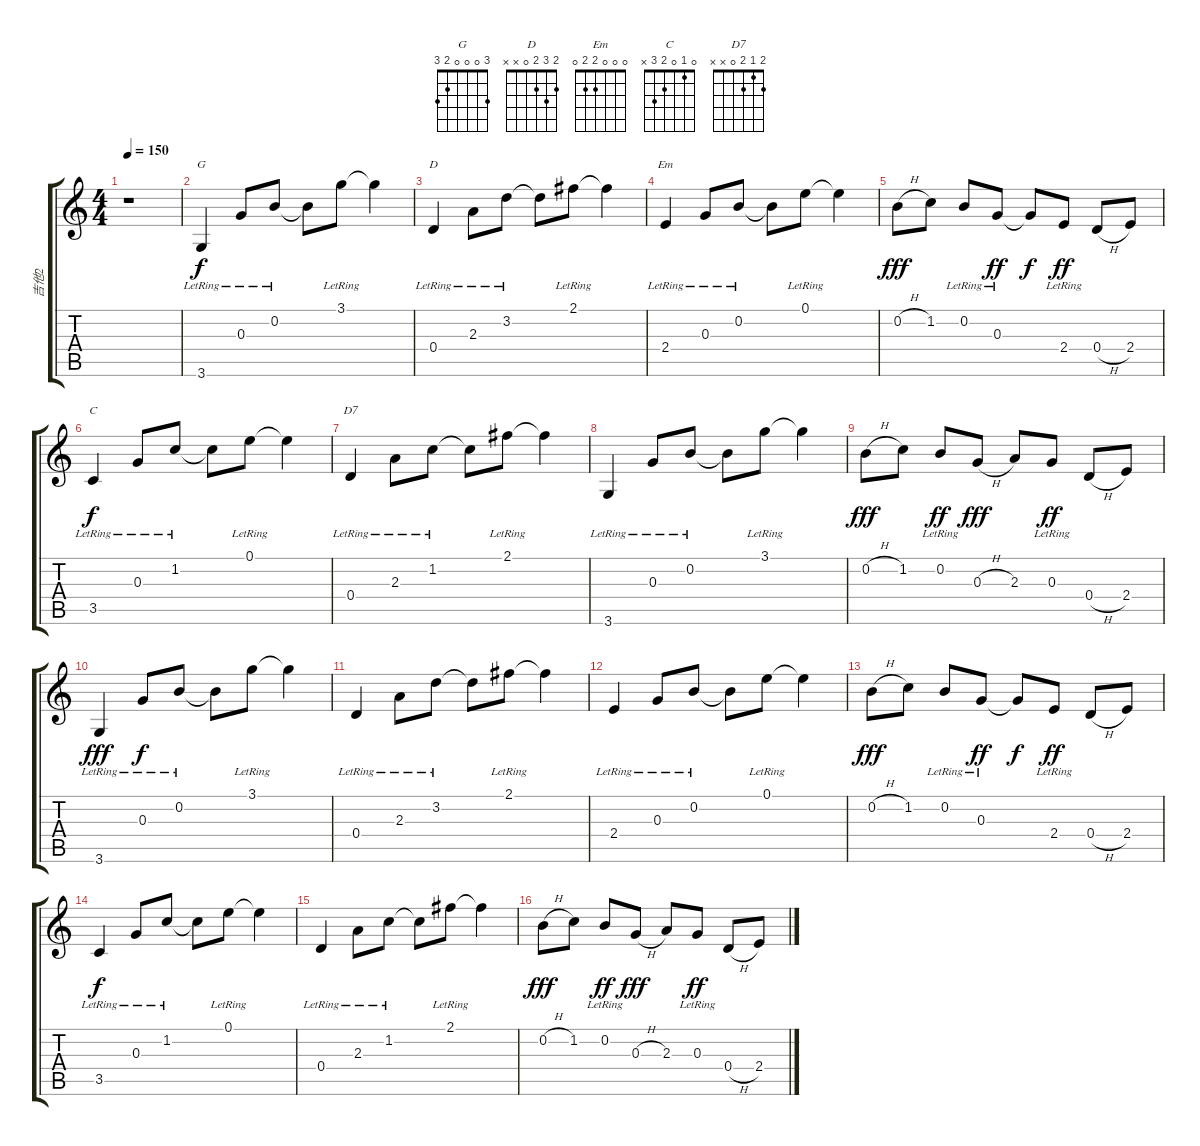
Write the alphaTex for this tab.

\track ("吉他2" "吉他2") {instrument acousticguitarsteel}
\staff {score tabs}
\tuning (E4 B3 G3 D3 A2 E2) {hide}
\chord ("G" 3 0 0 0 2 3)
\chord ("D" 2 3 2 0 x x)
\chord ("Em" 0 0 0 2 2 0)
\chord ("C" 0 1 0 2 3 x)
\chord ("D7" 2 1 2 0 x x)
\ts (4 4)
\tempo 150
\clef g2
\ks c
r.1{dy fff} |
3.6{lr}.4{ch "G" dy f} 0.3{lr}.8 0.2{lr}.8 0.2{t}.8 3.1{lr}.8 3.1{t}.4 |
0.4{lr}.4{ch "D"} 2.3{lr}.8 3.2{lr}.8 3.2{t}.8 2.1{lr}.8 2.1{t}.4 |
2.4{lr}.4{ch "Em"} 0.3{lr}.8 0.2{lr}.8 0.2{t}.8 0.1{lr}.8 0.1{t}.4 |
0.2{h}.8{dy fff} 1.2.8 0.2{lr}.8 0.3{lr}.8{dy ff} 0.3{t}.8{dy f} 2.4{lr}.8{dy ff} 0.4{h}.8 2.4.8 |
3.5{lr}.4{ch "C" dy f} 0.3{lr}.8 1.2{lr}.8 1.2{t}.8 0.1{lr}.8 0.1{t}.4 |
0.4{lr}.4{ch "D7"} 2.3{lr}.8 1.2{lr}.8 1.2{t}.8 2.1{lr}.8 2.1{t}.4 |
3.6{lr}.4 0.3{lr}.8 0.2{lr}.8 0.2{t}.8 3.1{lr}.8 3.1{t}.4 |
0.2{h}.8{dy fff} 1.2.8 0.2{lr}.8{dy ff} 0.3{h}.8{dy fff} 2.3.8 0.3{lr}.8{dy ff} 0.4{h}.8 2.4.8 |
3.6{lr}.4{dy fff} 0.3{lr}.8{dy f} 0.2{lr}.8 0.2{t}.8 3.1{lr}.8 3.1{t}.4 |
0.4{lr}.4 2.3{lr}.8 3.2{lr}.8 3.2{t}.8 2.1{lr}.8 2.1{t}.4 |
2.4{lr}.4 0.3{lr}.8 0.2{lr}.8 0.2{t}.8 0.1{lr}.8 0.1{t}.4 |
0.2{h}.8{dy fff} 1.2.8 0.2{lr}.8 0.3{lr}.8{dy ff} 0.3{t}.8{dy f} 2.4{lr}.8{dy ff} 0.4{h}.8 2.4.8 |
3.5{lr}.4{dy f} 0.3{lr}.8 1.2{lr}.8 1.2{t}.8 0.1{lr}.8 0.1{t}.4 |
0.4{lr}.4 2.3{lr}.8 1.2{lr}.8 1.2{t}.8 2.1{lr}.8 2.1{t}.4 |
0.2{h}.8{dy fff} 1.2.8 0.2{lr}.8{dy ff} 0.3{h}.8{dy fff} 2.3.8 0.3{lr}.8{dy ff} 0.4{h}.8 2.4.8
